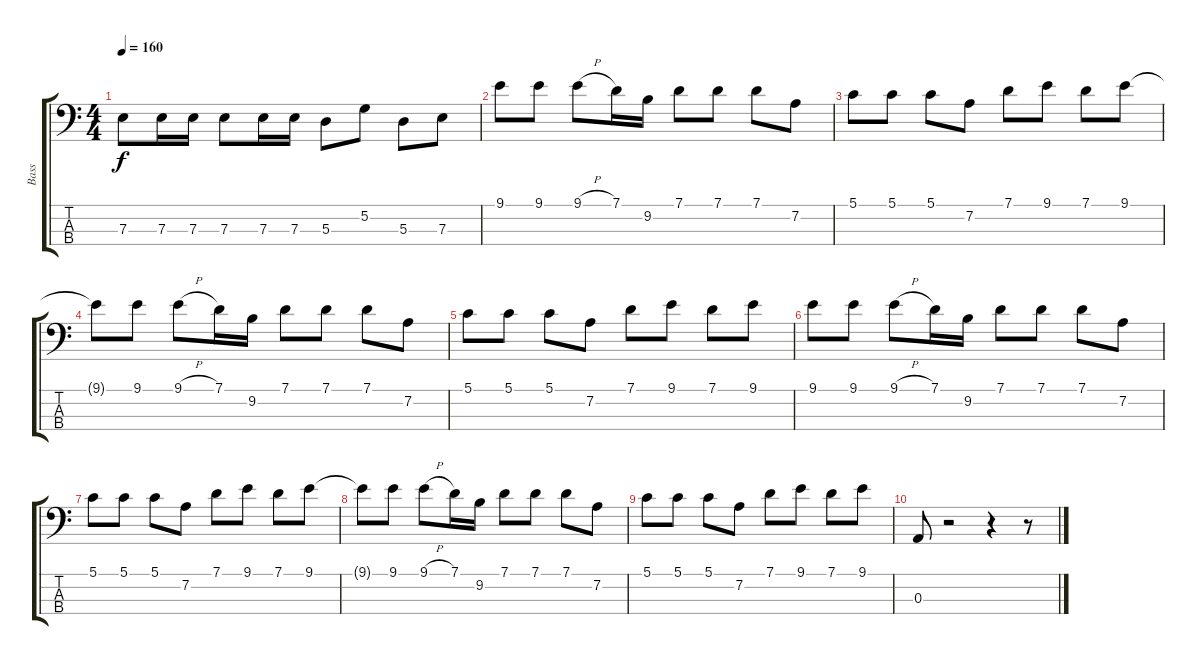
\track ("Bass" "Bass") {instrument electricbasspick}
\staff {score tabs}
\tuning (G2 D2 A1 E1) {hide}
\ts (4 4)
\tempo 160
\clef f4
\ks c
7.3.8{dy f} 7.3.16 7.3.16 7.3.8 7.3.16 7.3.16 5.3.8 5.2.8 5.3.8 7.3.8 |
9.1.8 9.1.8 9.1{h}.8 7.1.16 9.2.16 7.1.8 7.1.8 7.1.8 7.2.8 |
5.1.8 5.1.8 5.1.8 7.2.8 7.1.8 9.1.8 7.1.8 9.1.8 |
9.1{t}.8 9.1.8 9.1{h}.8 7.1.16 9.2.16 7.1.8 7.1.8 7.1.8 7.2.8 |
5.1.8 5.1.8 5.1.8 7.2.8 7.1.8 9.1.8 7.1.8 9.1.8 |
9.1.8 9.1.8 9.1{h}.8 7.1.16 9.2.16 7.1.8 7.1.8 7.1.8 7.2.8 |
5.1.8 5.1.8 5.1.8 7.2.8 7.1.8 9.1.8 7.1.8 9.1.8 |
9.1{t}.8 9.1.8 9.1{h}.8 7.1.16 9.2.16 7.1.8 7.1.8 7.1.8 7.2.8 |
5.1.8 5.1.8 5.1.8 7.2.8 7.1.8 9.1.8 7.1.8 9.1.8 |
0.3.8 r.2 r.4 r.8
